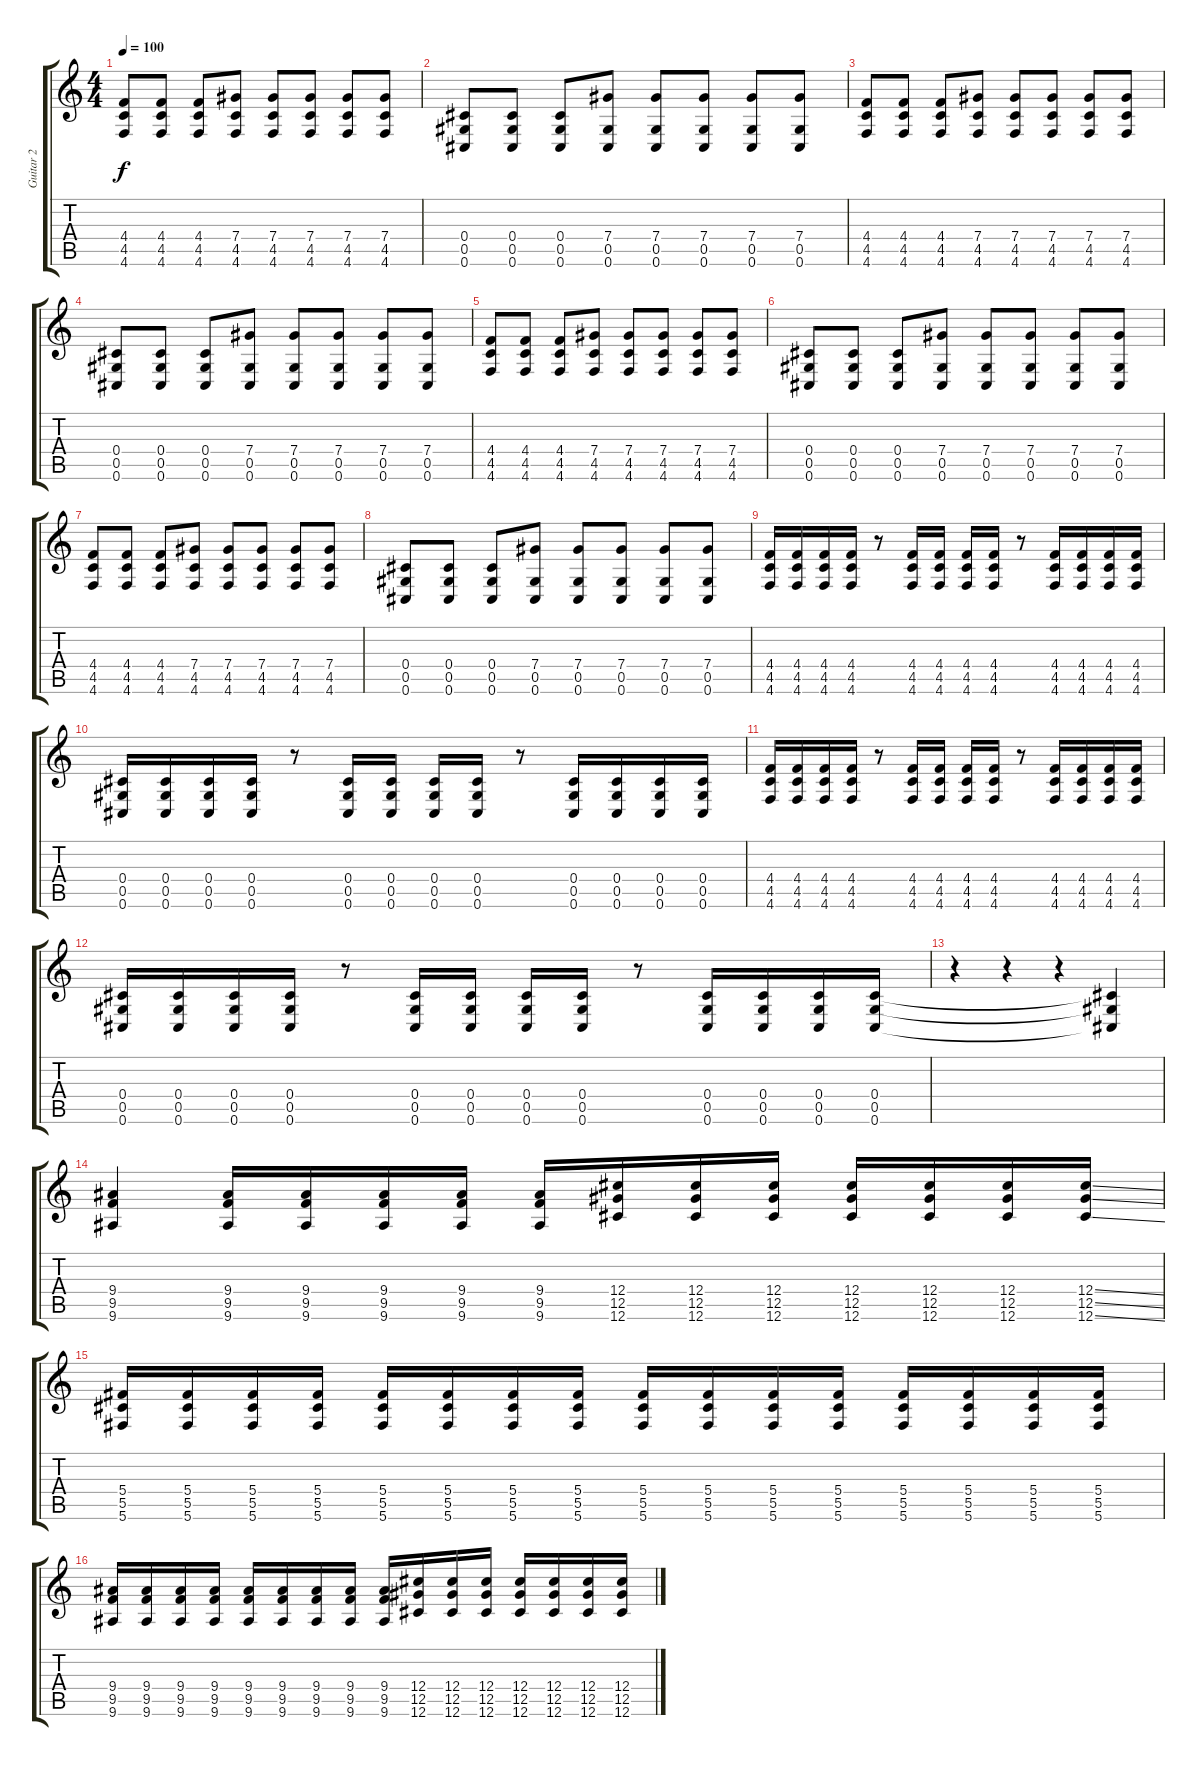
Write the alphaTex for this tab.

\track ("Guitar 2" "Guitar 2") {instrument distortionguitar}
\staff {score tabs}
\tuning (Eb4 Bb3 Gb3 Db3 Ab2 Db2) {hide}
\ts (4 4)
\tempo 100
\clef g2
\ks c
(4.4 4.5 4.6).8{dy f} (4.4 4.5 4.6).8 (4.4 4.5 4.6).8 (7.4 4.5 4.6).8 (7.4 4.5 4.6).8 (7.4 4.5 4.6).8 (7.4 4.5 4.6).8 (7.4 4.5 4.6).8 |
(0.4 0.5 0.6).8 (0.4 0.5 0.6).8 (0.4 0.5 0.6).8 (7.4 0.5 0.6).8 (7.4 0.5 0.6).8 (7.4 0.5 0.6).8 (7.4 0.5 0.6).8 (7.4 0.5 0.6).8 |
(4.4 4.5 4.6).8 (4.4 4.5 4.6).8 (4.4 4.5 4.6).8 (7.4 4.5 4.6).8 (7.4 4.5 4.6).8 (7.4 4.5 4.6).8 (7.4 4.5 4.6).8 (7.4 4.5 4.6).8 |
(0.4 0.5 0.6).8 (0.4 0.5 0.6).8 (0.4 0.5 0.6).8 (7.4 0.5 0.6).8 (7.4 0.5 0.6).8 (7.4 0.5 0.6).8 (7.4 0.5 0.6).8 (7.4 0.5 0.6).8 |
(4.4 4.5 4.6).8 (4.4 4.5 4.6).8 (4.4 4.5 4.6).8 (7.4 4.5 4.6).8 (7.4 4.5 4.6).8 (7.4 4.5 4.6).8 (7.4 4.5 4.6).8 (7.4 4.5 4.6).8 |
(0.4 0.5 0.6).8 (0.4 0.5 0.6).8 (0.4 0.5 0.6).8 (7.4 0.5 0.6).8 (7.4 0.5 0.6).8 (7.4 0.5 0.6).8 (7.4 0.5 0.6).8 (7.4 0.5 0.6).8 |
(4.4 4.5 4.6).8 (4.4 4.5 4.6).8 (4.4 4.5 4.6).8 (7.4 4.5 4.6).8 (7.4 4.5 4.6).8 (7.4 4.5 4.6).8 (7.4 4.5 4.6).8 (7.4 4.5 4.6).8 |
(0.4 0.5 0.6).8 (0.4 0.5 0.6).8 (0.4 0.5 0.6).8 (7.4 0.5 0.6).8 (7.4 0.5 0.6).8 (7.4 0.5 0.6).8 (7.4 0.5 0.6).8 (7.4 0.5 0.6).8 |
(4.4 4.5 4.6).16 (4.4 4.5 4.6).16 (4.4 4.5 4.6).16 (4.4 4.5 4.6).16 r.8 (4.4 4.5 4.6).16 (4.4 4.5 4.6).16 (4.4 4.5 4.6).16 (4.4 4.5 4.6).16 r.8 (4.4 4.5 4.6).16 (4.4 4.5 4.6).16 (4.4 4.5 4.6).16 (4.4 4.5 4.6).16 |
(0.4 0.5 0.6).16 (0.4 0.5 0.6).16 (0.4 0.5 0.6).16 (0.4 0.5 0.6).16 r.8 (0.4 0.5 0.6).16 (0.4 0.5 0.6).16 (0.4 0.5 0.6).16 (0.4 0.5 0.6).16 r.8 (0.4 0.5 0.6).16 (0.4 0.5 0.6).16 (0.4 0.5 0.6).16 (0.4 0.5 0.6).16 |
(4.4 4.5 4.6).16 (4.4 4.5 4.6).16 (4.4 4.5 4.6).16 (4.4 4.5 4.6).16 r.8 (4.4 4.5 4.6).16 (4.4 4.5 4.6).16 (4.4 4.5 4.6).16 (4.4 4.5 4.6).16 r.8 (4.4 4.5 4.6).16 (4.4 4.5 4.6).16 (4.4 4.5 4.6).16 (4.4 4.5 4.6).16 |
(0.4 0.5 0.6).16 (0.4 0.5 0.6).16 (0.4 0.5 0.6).16 (0.4 0.5 0.6).16 r.8 (0.4 0.5 0.6).16 (0.4 0.5 0.6).16 (0.4 0.5 0.6).16 (0.4 0.5 0.6).16 r.8 (0.4 0.5 0.6).16 (0.4 0.5 0.6).16 (0.4 0.5 0.6).16 (0.4 0.5 0.6).16 |
r.4 r.4 r.4 (0.4{t} 0.5{t} 0.6{t}).4 |
(9.4 9.5 9.6).4 (9.4 9.5 9.6).16 (9.4 9.5 9.6).16 (9.4 9.5 9.6).16 (9.4 9.5 9.6).16 (9.4 9.5 9.6).16 (12.4 12.5 12.6).16 (12.4 12.5 12.6).16 (12.4 12.5 12.6).16 (12.4 12.5 12.6).16 (12.4 12.5 12.6).16 (12.4 12.5 12.6).16 (12.4{ss} 12.5{ss} 12.6{ss}).16 |
(5.4 5.5 5.6).16 (5.4 5.5 5.6).16 (5.4 5.5 5.6).16 (5.4 5.5 5.6).16 (5.4 5.5 5.6).16 (5.4 5.5 5.6).16 (5.4 5.5 5.6).16 (5.4 5.5 5.6).16 (5.4 5.5 5.6).16 (5.4 5.5 5.6).16 (5.4 5.5 5.6).16 (5.4 5.5 5.6).16 (5.4 5.5 5.6).16 (5.4 5.5 5.6).16 (5.4 5.5 5.6).16 (5.4 5.5 5.6).16 |
(9.4 9.5 9.6).16 (9.4 9.5 9.6).16 (9.4 9.5 9.6).16 (9.4 9.5 9.6).16 (9.4 9.5 9.6).16 (9.4 9.5 9.6).16 (9.4 9.5 9.6).16 (9.4 9.5 9.6).16 (9.4 9.5 9.6).16 (12.4 12.5 12.6).16 (12.4 12.5 12.6).16 (12.4 12.5 12.6).16 (12.4 12.5 12.6).16 (12.4 12.5 12.6).16 (12.4 12.5 12.6).16 (12.4{ss} 12.5{ss} 12.6{ss}).16
